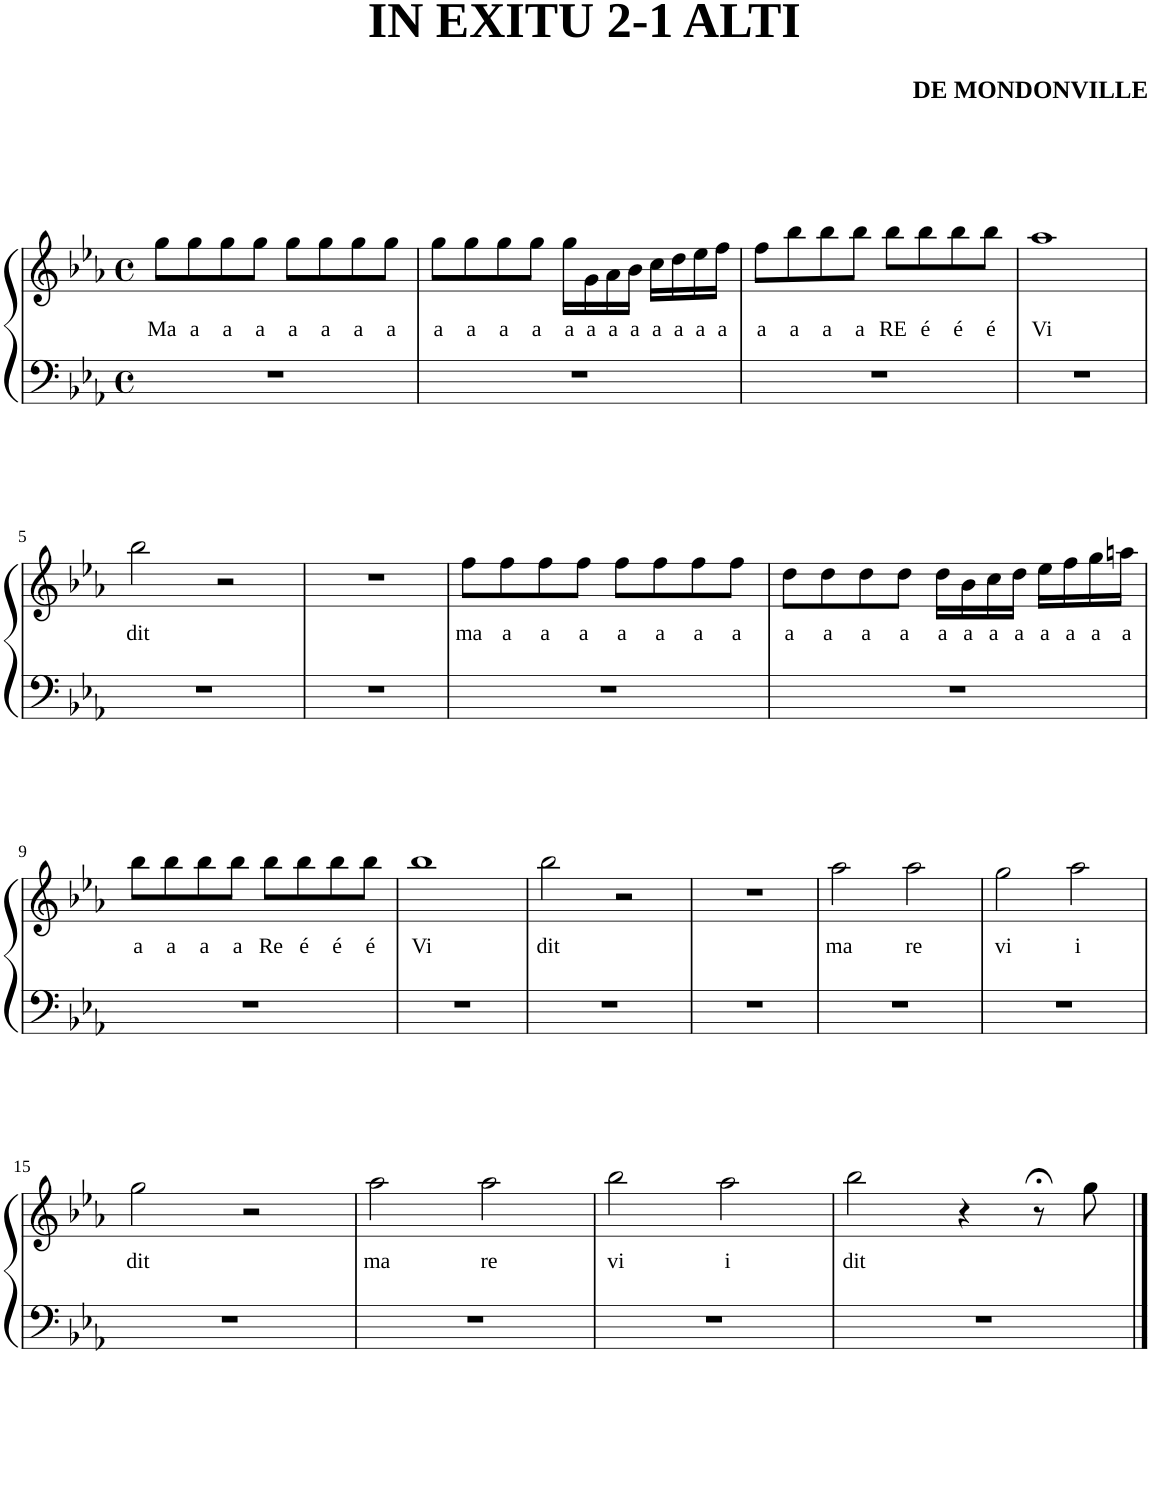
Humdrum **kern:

**kern	**kern	**text
*part1	*part1	*part1
*staff2	*staff1	*staff1
*I"Piano	*	*
*I'Pno	*	*
*clefF4	*clefG2	*
*k[b-e-a-]	*k[b-e-a-]	*
*E-:	*E-:	*
*M4/4	*M4/4	*
*met(c)	*met(c)	*
=1	=1	=1
!	!	!LO:LY:b
1r	8gg\L	Ma
!	!	!LO:LY:b
.	8gg\	a
!	!	!LO:LY:b
.	8gg\	a
!	!	!LO:LY:b
.	8gg\J	a
!	!	!LO:LY:b
.	8gg\L	a
!	!	!LO:LY:b
.	8gg\	a
!	!	!LO:LY:b
.	8gg\	a
!	!	!LO:LY:b
.	8gg\J	a
=2	=2	=2
!	!	!LO:LY:b
1r	8gg\L	a
!	!	!LO:LY:b
.	8gg\	a
!	!	!LO:LY:b
.	8gg\	a
!	!	!LO:LY:b
.	8gg\J	a
!	!	!LO:LY:b
.	16gg\LL	a
!	!	!LO:LY:b
.	16g\	a
!	!	!LO:LY:b
.	16a-\	a
!	!	!LO:LY:b
.	16b-\JJ	a
!	!	!LO:LY:b
.	16cc\LL	a
!	!	!LO:LY:b
.	16dd\	a
!	!	!LO:LY:b
.	16ee-\	a
!	!	!LO:LY:b
.	16ff\JJ	a
=3	=3	=3
!	!	!LO:LY:b
1r	8ff\L	a
!	!	!LO:LY:b
.	8bb-\	a
!	!	!LO:LY:b
.	8bb-\	a
!	!	!LO:LY:b
.	8bb-\J	a
!	!	!LO:LY:b
.	8bb-\L	RE
!	!	!LO:LY:b
.	8bb-\	é
!	!	!LO:LY:b
.	8bb-\	é
!	!	!LO:LY:b
.	8bb-\J	é
=4	=4	=4
!	!	!LO:LY:b
1r	1aa-	Vi
!!LO:LB:g=z
=5	=5	=5
!	!	!LO:LY:b
1r	2bb-\	dit
.	2r	.
=6	=6	=6
1r	1r	.
=7	=7	=7
!	!	!LO:LY:b
1r	8ff\L	ma
!	!	!LO:LY:b
.	8ff\	a
!	!	!LO:LY:b
.	8ff\	a
!	!	!LO:LY:b
.	8ff\J	a
!	!	!LO:LY:b
.	8ff\L	a
!	!	!LO:LY:b
.	8ff\	a
!	!	!LO:LY:b
.	8ff\	a
!	!	!LO:LY:b
.	8ff\J	a
=8	=8	=8
!	!	!LO:LY:b
1r	8dd\L	a
!	!	!LO:LY:b
.	8dd\	a
!	!	!LO:LY:b
.	8dd\	a
!	!	!LO:LY:b
.	8dd\J	a
!	!	!LO:LY:b
.	16dd\LL	a
!	!	!LO:LY:b
.	16b-\	a
!	!	!LO:LY:b
.	16cc\	a
!	!	!LO:LY:b
.	16dd\JJ	a
!	!	!LO:LY:b
.	16ee-\LL	a
!	!	!LO:LY:b
.	16ff\	a
!	!	!LO:LY:b
.	16gg\	a
!	!	!LO:LY:b
.	16aan\JJ	a
!!LO:LB:g=z
=9	=9	=9
!	!	!LO:LY:b
1r	8bb-\L	a
!	!	!LO:LY:b
.	8bb-\	a
!	!	!LO:LY:b
.	8bb-\	a
!	!	!LO:LY:b
.	8bb-\J	a
!	!	!LO:LY:b
.	8bb-\L	Re
!	!	!LO:LY:b
.	8bb-\	é
!	!	!LO:LY:b
.	8bb-\	é
!	!	!LO:LY:b
.	8bb-\J	é
=10	=10	=10
!	!	!LO:LY:b
1r	1bb-	Vi
=11	=11	=11
!	!	!LO:LY:b
1r	2bb-\	dit
.	2r	.
=12	=12	=12
1r	1r	.
=13	=13	=13
!	!	!LO:LY:b
1r	2aa-\	ma
!	!	!LO:LY:b
.	2aa-\	re
=14	=14	=14
!	!	!LO:LY:b
1r	2gg\	vi
!	!	!LO:LY:b
.	2aa-\	i
!!LO:LB:g=z
=15	=15	=15
!	!	!LO:LY:b
1r	2gg\	dit
.	2r	.
=16	=16	=16
!	!	!LO:LY:b
1r	2aa-\	ma
!	!	!LO:LY:b
.	2aa-\	re
=17	=17	=17
!	!	!LO:LY:b
1r	2bb-\	vi
!	!	!LO:LY:b
.	2aa-\	i
=18	=18	=18
!	!	!LO:LY:b
1r	2bb-\	dit
.	4r	.
.	8r;<	.
.	8gg\	.
==	==	==
*-	*-	*-
